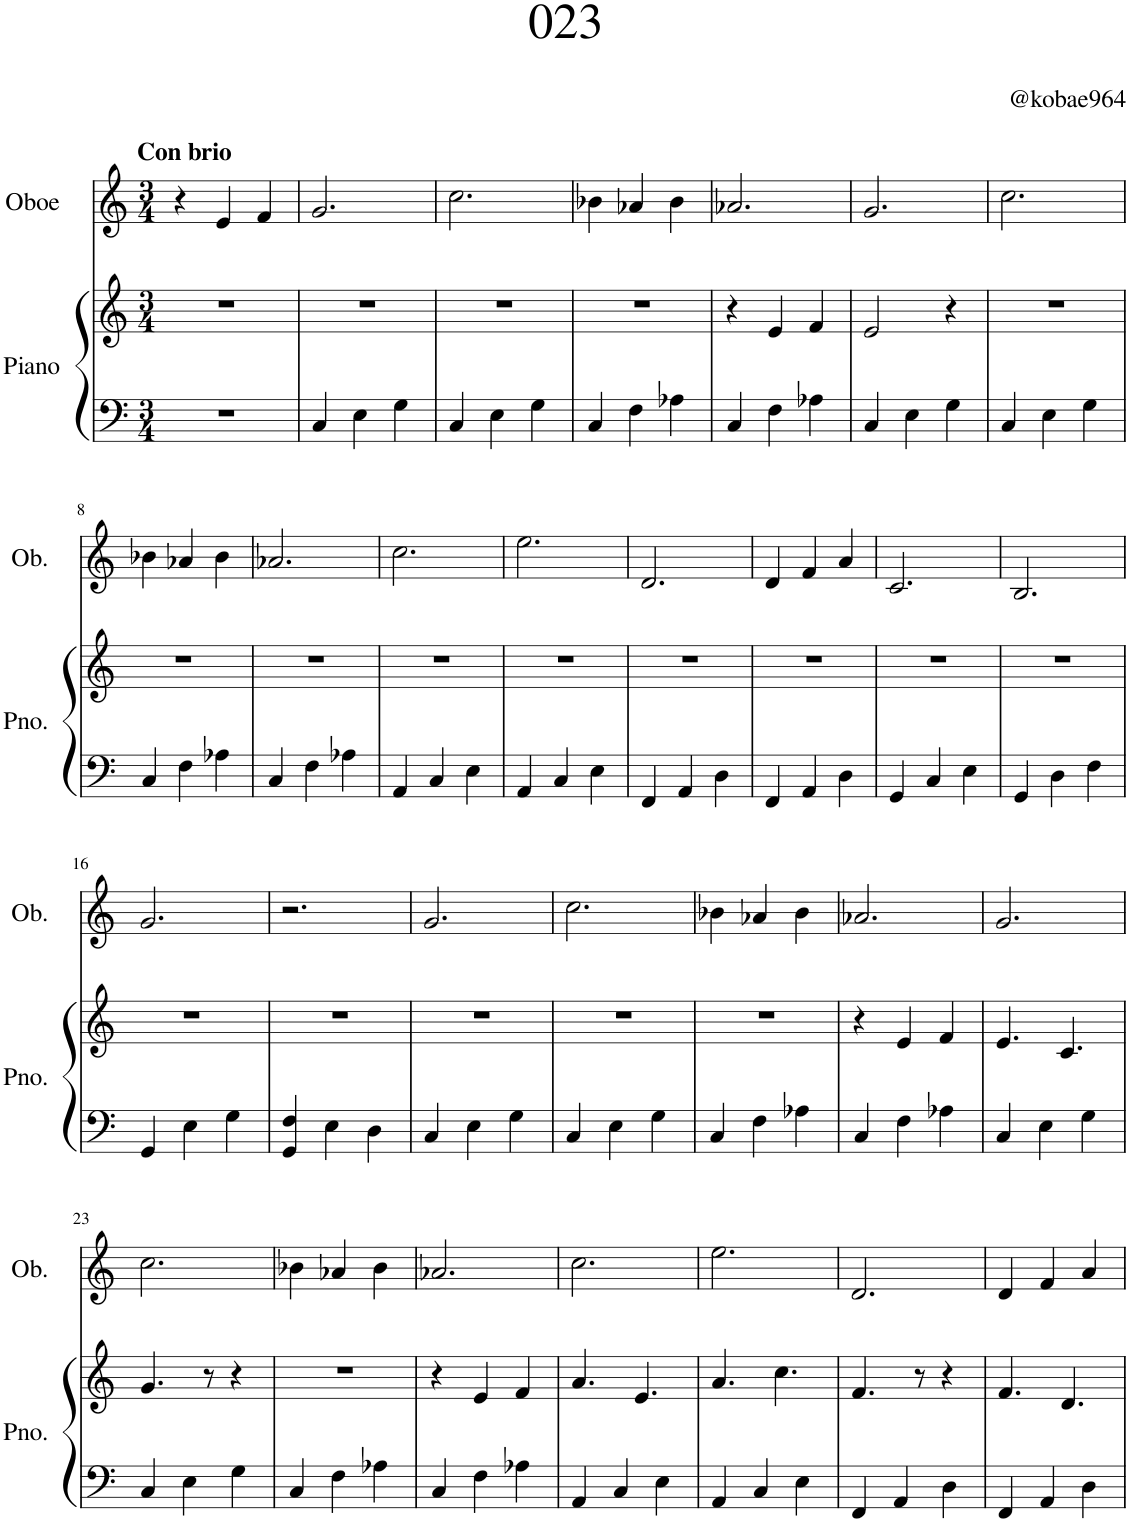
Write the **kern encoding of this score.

**kern	**kern	**kern
*part2	*part2	*part1
*staff3	*staff2	*staff1
*I"Piano	*	*I"Oboe
*I'Pno.	*	*I'Ob.
*clefF4	*clefG2	*clefG2
*k[]	*k[]	*k[]
*M3/4	*M3/4	*M3/4
=1	=1	=1
!	!	!LO:TX:a:B:t=Con brio
2.r	2.r	4r
.	.	4e/
.	.	4f/
=2	=2	=2
4C/	2.r	2.g/
4E\	.	.
4G\	.	.
=3	=3	=3
4C/	2.r	2.cc\
4E\	.	.
4G\	.	.
=4	=4	=4
4C/	2.r	4b-X\
4F\	.	4a-X/
4A-X\	.	4b-\
=5	=5	=5
4C/	4r	2.a-X/
4F\	4e/	.
4A-X\	4f/	.
=6	=6	=6
4C/	2e/	2.g/
4E\	.	.
4G\	4r	.
=7	=7	=7
4C/	2.r	2.cc\
4E\	.	.
4G\	.	.
!!LO:LB:g=z
=8	=8	=8
4C/	2.r	4b-X\
4F\	.	4a-X/
4A-X\	.	4b-\
=9	=9	=9
4C/	2.r	2.a-X/
4F\	.	.
4A-X\	.	.
=10	=10	=10
4AA/	2.r	2.cc\
4C/	.	.
4E\	.	.
=11	=11	=11
4AA/	2.r	2.ee\
4C/	.	.
4E\	.	.
=12	=12	=12
4FF/	2.r	2.d/
4AA/	.	.
4D\	.	.
=13	=13	=13
4FF/	2.r	4d/
4AA/	.	4f/
4D\	.	4a/
=14	=14	=14
4GG/	2.r	2.c/
4C/	.	.
4E\	.	.
=15	=15	=15
4GG/	2.r	2.B/
4D\	.	.
4F\	.	.
!!LO:LB:g=z
=16	=16	=16
4GG/	2.r	2.g/
4E\	.	.
4G\	.	.
=17	=17	=17
4GG/ 4F/	2.r	2.r
4E\	.	.
4D\	.	.
=18	=18	=18
4C/	2.r	2.g/
4E\	.	.
4G\	.	.
=19	=19	=19
4C/	2.r	2.cc\
4E\	.	.
4G\	.	.
=20	=20	=20
4C/	2.r	4b-X\
4F\	.	4a-X/
4A-X\	.	4b-\
=21	=21	=21
4C/	4r	2.a-X/
4F\	4e/	.
4A-X\	4f/	.
=22	=22	=22
4C/	4.e/	2.g/
4E\	.	.
.	4.c/	.
4G\	.	.
!!LO:LB:g=z
=23	=23	=23
4C/	4.g/	2.cc\
4E\	.	.
.	8r	.
4G\	4r	.
=24	=24	=24
4C/	2.r	4b-X\
4F\	.	4a-X/
4A-X\	.	4b-\
=25	=25	=25
4C/	4r	2.a-X/
4F\	4e/	.
4A-X\	4f/	.
=26	=26	=26
4AA/	4.a/	2.cc\
4C/	.	.
.	4.e/	.
4E\	.	.
=27	=27	=27
4AA/	4.a/	2.ee\
4C/	.	.
.	4.cc\	.
4E\	.	.
=28	=28	=28
4FF/	4.f/	2.d/
4AA/	.	.
.	8r	.
4D\	4r	.
=29	=29	=29
4FF/	4.f/	4d/
4AA/	.	4f/
.	4.d/	.
4D\	.	4a/
=	=	=
*-	*-	*-
